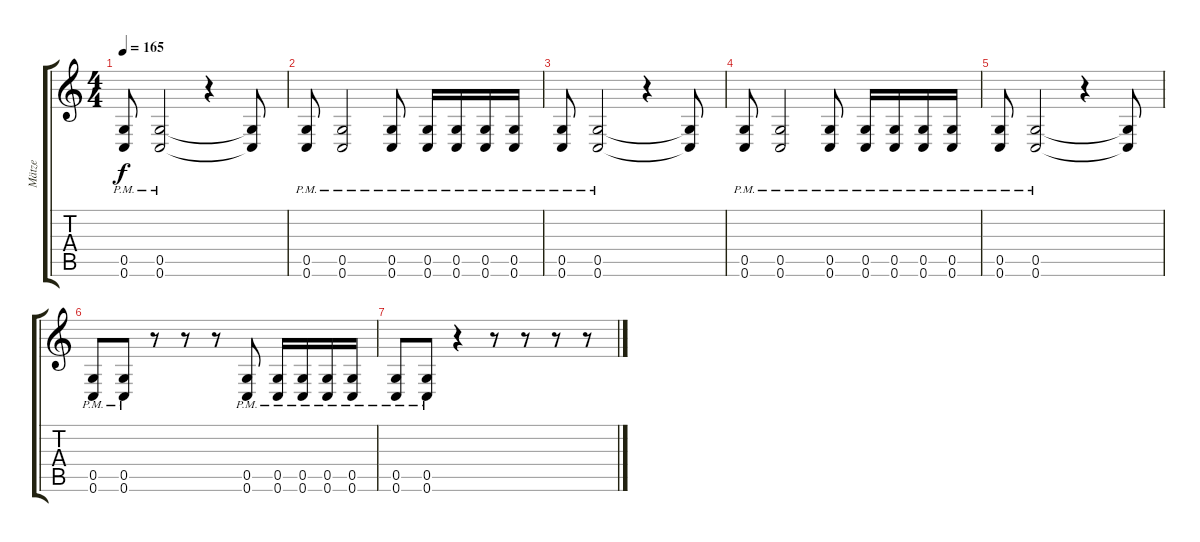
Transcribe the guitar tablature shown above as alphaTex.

\track ("Mätze" "Mätze") {instrument distortionguitar}
\staff {score tabs}
\tuning (D4 A3 F3 C3 G2 C2) {hide}
\ts (4 4)
\tempo 165
\clef g2
\ks c
(0.5 0.6{pm}).8{dy f} (0.5 0.6{pm}).2 r.4 (0.5{t} 0.6{t}).8 |
(0.5 0.6{pm}).8 (0.5 0.6{pm}).2 (0.5 0.6{pm}).8 (0.5 0.6{pm}).16 (0.5 0.6{pm}).16 (0.5 0.6{pm}).16 (0.5 0.6{pm}).16 |
(0.5 0.6{pm}).8 (0.5 0.6{pm}).2 r.4 (0.5{t} 0.6{t}).8 |
(0.5 0.6{pm}).8 (0.5 0.6{pm}).2 (0.5 0.6{pm}).8 (0.5 0.6{pm}).16 (0.5 0.6{pm}).16 (0.5 0.6{pm}).16 (0.5 0.6{pm}).16 |
(0.5 0.6{pm}).8 (0.5 0.6{pm}).2 r.4 (0.5{t} 0.6{t}).8 |
(0.5 0.6{pm}).8 (0.5 0.6{pm}).8 r.8 r.8 r.8 (0.5 0.6{pm}).8 (0.5 0.6{pm}).16 (0.5 0.6{pm}).16 (0.5 0.6{pm}).16 (0.5 0.6{pm}).16 |
(0.5 0.6{pm}).8 (0.5 0.6{pm}).8 r.4 r.8 r.8 r.8 r.8
